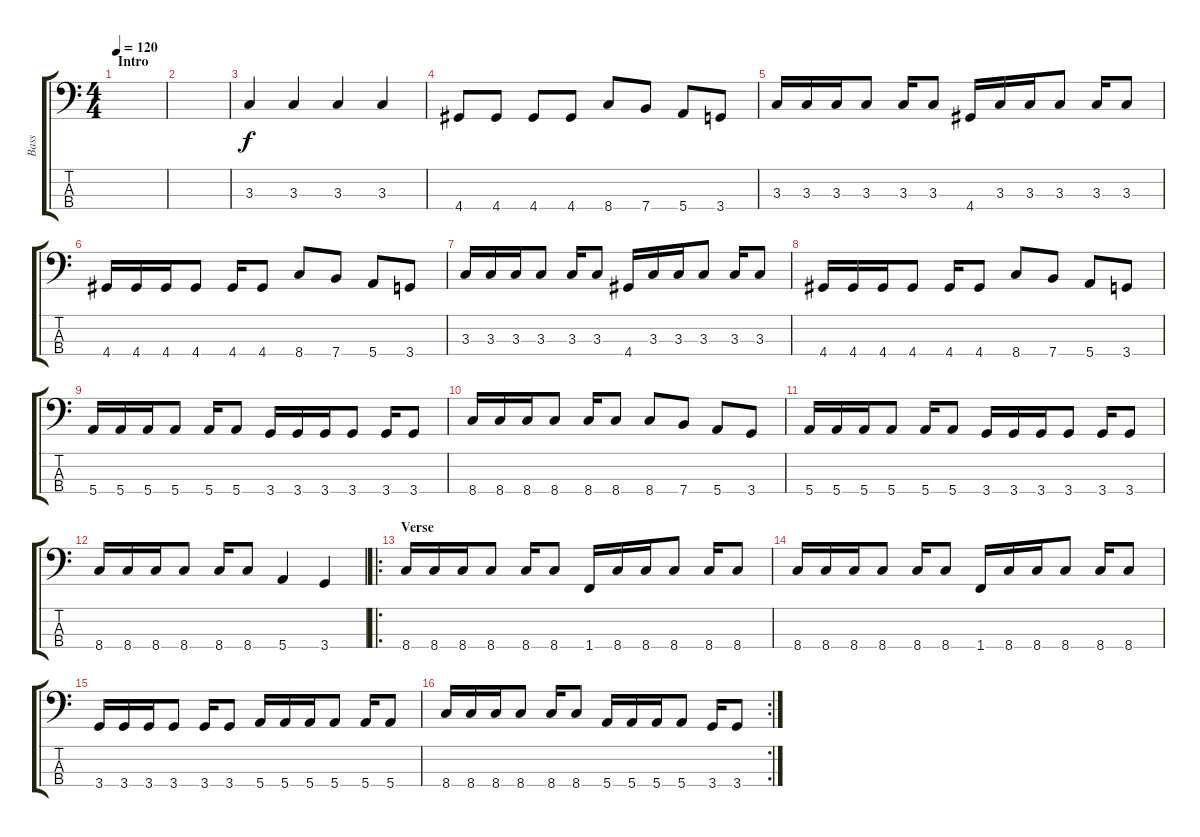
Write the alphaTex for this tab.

\track ("Bass" "Bass") {instrument electricbasspick}
\staff {score tabs}
\tuning (G2 D2 A1 E1) {hide}
\ts (4 4)
\section ("" "Intro")
\tempo 120
\clef f4
\ks c
|
|
3.3.4 3.3.4 3.3.4 3.3.4 |
4.4.8 4.4.8 4.4.8 4.4.8 8.4.8 7.4.8 5.4.8 3.4.8 |
3.3.16 3.3.16 3.3.16 3.3.8 3.3.16 3.3.8 4.4.16 3.3.16 3.3.16 3.3.8 3.3.16 3.3.8 |
4.4.16 4.4.16 4.4.16 4.4.8 4.4.16 4.4.8 8.4.8 7.4.8 5.4.8 3.4.8 |
3.3.16 3.3.16 3.3.16 3.3.8 3.3.16 3.3.8 4.4.16 3.3.16 3.3.16 3.3.8 3.3.16 3.3.8 |
4.4.16 4.4.16 4.4.16 4.4.8 4.4.16 4.4.8 8.4.8 7.4.8 5.4.8 3.4.8 |
5.4.16 5.4.16 5.4.16 5.4.8 5.4.16 5.4.8 3.4.16 3.4.16 3.4.16 3.4.8 3.4.16 3.4.8 |
8.4.16 8.4.16 8.4.16 8.4.8 8.4.16 8.4.8 8.4.8 7.4.8 5.4.8 3.4.8 |
5.4.16 5.4.16 5.4.16 5.4.8 5.4.16 5.4.8 3.4.16 3.4.16 3.4.16 3.4.8 3.4.16 3.4.8 |
8.4.16 8.4.16 8.4.16 8.4.8 8.4.16 8.4.8 5.4.4 3.4.4 |
\ro
\section ("" "Verse")
8.4.16 8.4.16 8.4.16 8.4.8 8.4.16 8.4.8 1.4.16 8.4.16 8.4.16 8.4.8 8.4.16 8.4.8 |
8.4.16 8.4.16 8.4.16 8.4.8 8.4.16 8.4.8 1.4.16 8.4.16 8.4.16 8.4.8 8.4.16 8.4.8 |
3.4.16 3.4.16 3.4.16 3.4.8 3.4.16 3.4.8 5.4.16 5.4.16 5.4.16 5.4.8 5.4.16 5.4.8 |
\rc 2
8.4.16 8.4.16 8.4.16 8.4.8 8.4.16 8.4.8 5.4.16 5.4.16 5.4.16 5.4.8 3.4.16 3.4.8
